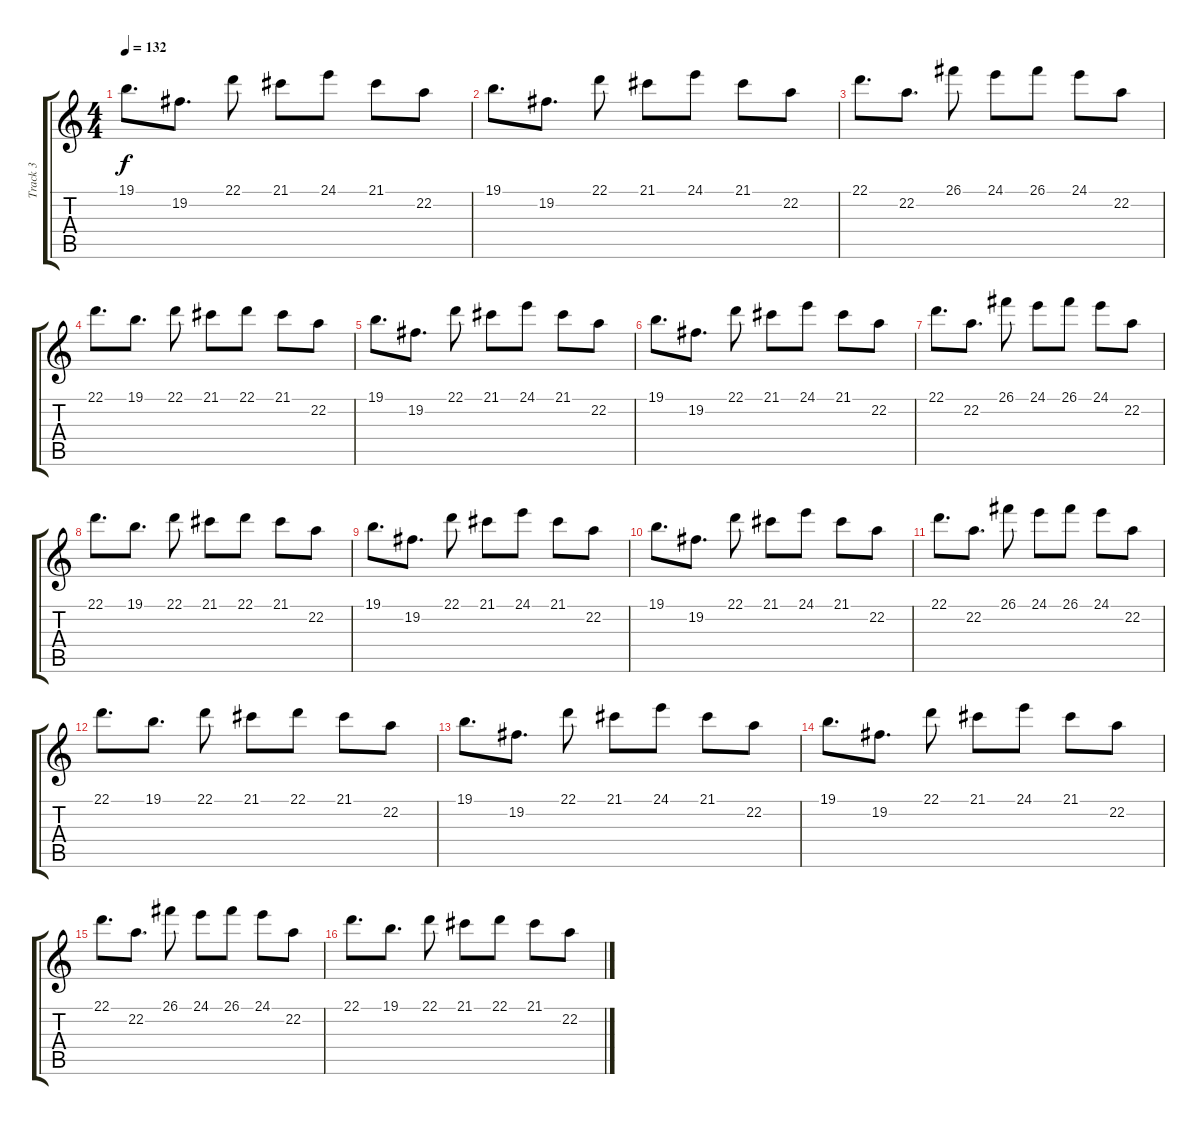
\track ("Track 3" "Track 3") {instrument stringensemble1}
\staff {score tabs}
\tuning (E4 B3 G3 D3 A2 E2) {hide}
\ts (4 4)
\tempo 132
\clef g2
\ks c
19.1.8{d dy f} 19.2.8{d} 22.1.8 21.1.8 24.1.8 21.1.8 22.2.8 |
19.1.8{d} 19.2.8{d} 22.1.8 21.1.8 24.1.8 21.1.8 22.2.8 |
22.1.8{d} 22.2.8{d} 26.1.8 24.1.8 26.1.8 24.1.8 22.2.8 |
22.1.8{d} 19.1.8{d} 22.1.8 21.1.8 22.1.8 21.1.8 22.2.8 |
19.1.8{d} 19.2.8{d} 22.1.8 21.1.8 24.1.8 21.1.8 22.2.8 |
19.1.8{d} 19.2.8{d} 22.1.8 21.1.8 24.1.8 21.1.8 22.2.8 |
22.1.8{d} 22.2.8{d} 26.1.8 24.1.8 26.1.8 24.1.8 22.2.8 |
22.1.8{d} 19.1.8{d} 22.1.8 21.1.8 22.1.8 21.1.8 22.2.8 |
19.1.8{d} 19.2.8{d} 22.1.8 21.1.8 24.1.8 21.1.8 22.2.8 |
19.1.8{d} 19.2.8{d} 22.1.8 21.1.8 24.1.8 21.1.8 22.2.8 |
22.1.8{d} 22.2.8{d} 26.1.8 24.1.8 26.1.8 24.1.8 22.2.8 |
22.1.8{d} 19.1.8{d} 22.1.8 21.1.8 22.1.8 21.1.8 22.2.8 |
19.1.8{d} 19.2.8{d} 22.1.8 21.1.8 24.1.8 21.1.8 22.2.8 |
19.1.8{d} 19.2.8{d} 22.1.8 21.1.8 24.1.8 21.1.8 22.2.8 |
22.1.8{d} 22.2.8{d} 26.1.8 24.1.8 26.1.8 24.1.8 22.2.8 |
22.1.8{d} 19.1.8{d} 22.1.8 21.1.8 22.1.8 21.1.8 22.2.8
